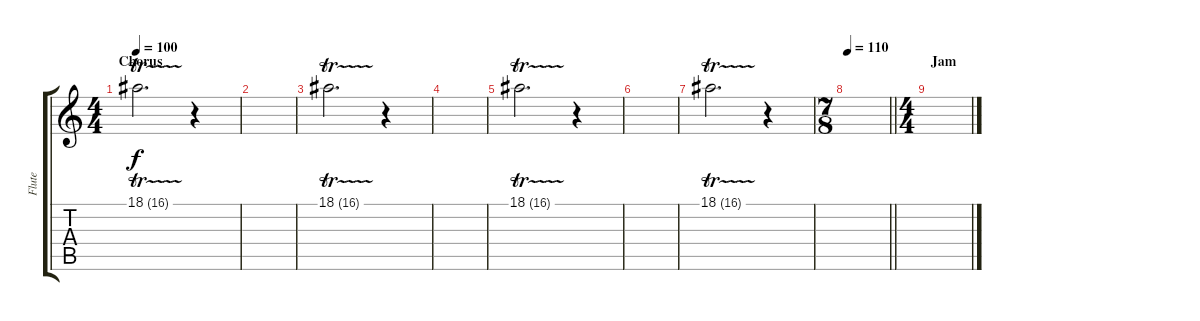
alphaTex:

\track ("Flute" "Flute") {instrument flute}
\staff {score tabs}
\tuning (E4 B3 G3 D3 A2 E2) {hide}
\ts (4 4)
\section ("" "Chorus")
\tempo 100
\clef g2
\ks c
18.1{tr (16 32)}.2{d dy f} r.4 |
|
18.1{tr (16 32)}.2{d} r.4 |
|
18.1{tr (16 32)}.2{d} r.4 |
|
18.1{tr (16 32)}.2{d} r.4 |
\ts (7 8)
\tempo 110
\barLineRight lightlight
|
\ts (4 4)
\section ("" "Jam")
